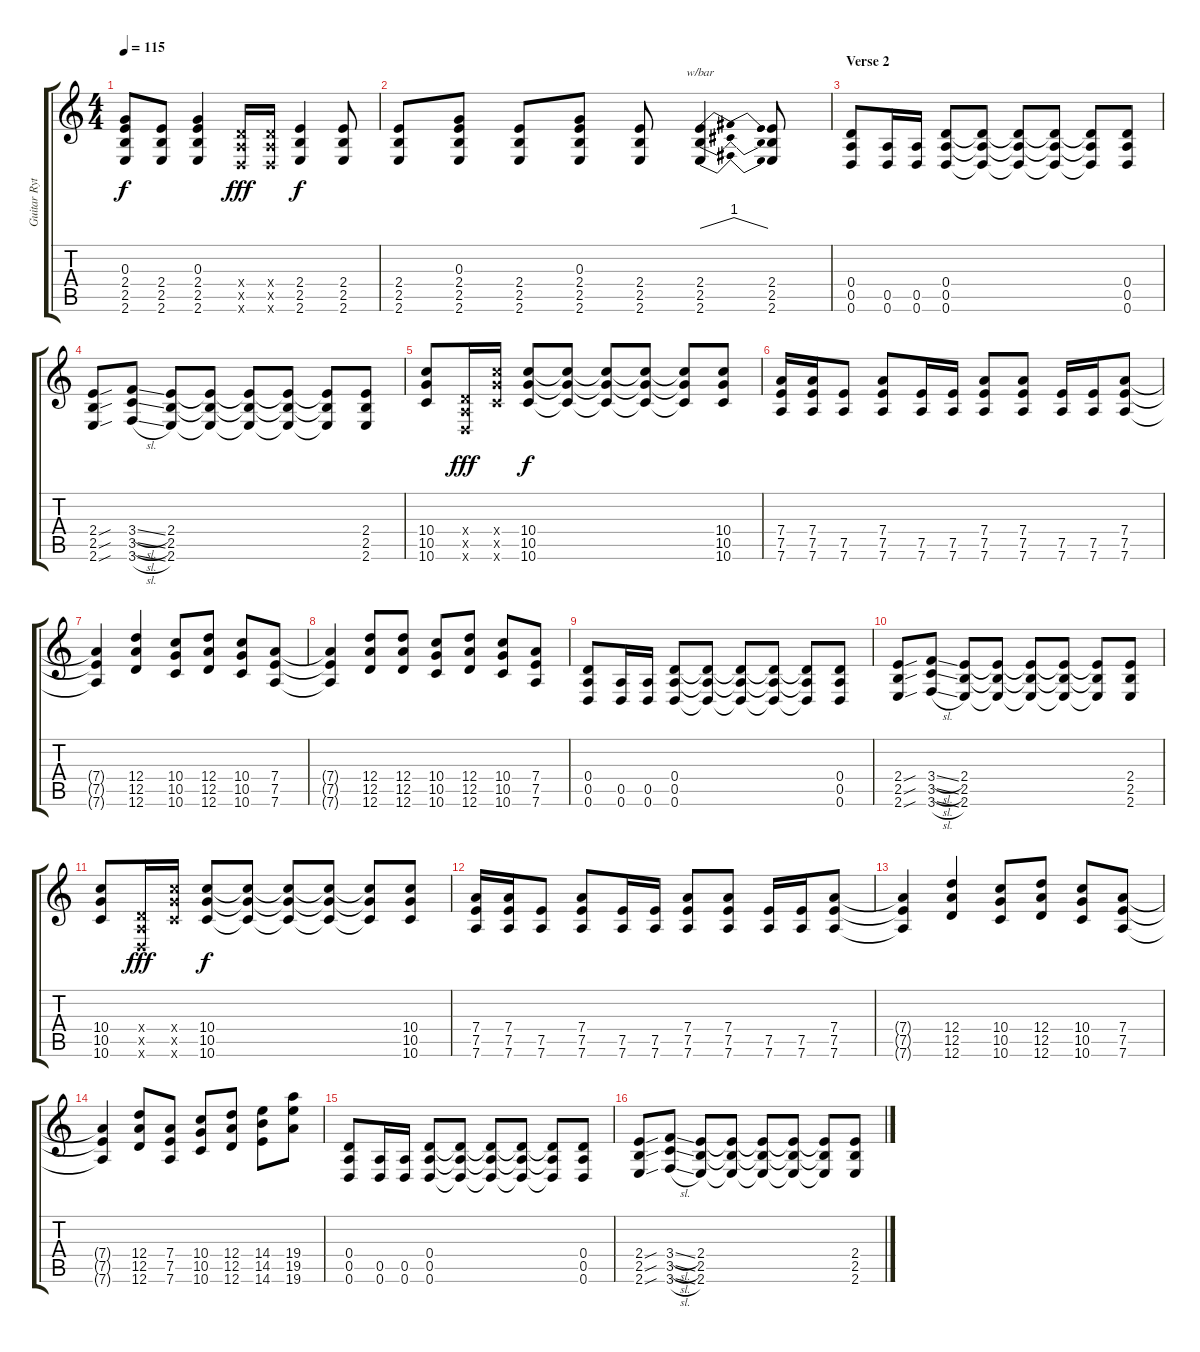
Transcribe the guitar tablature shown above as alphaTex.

\track ("Guitar Rythm" "Guitar Ryt") {instrument distortionguitar}
\staff {score tabs}
\tuning (E4 B3 G3 D3 A2 D2) {hide}
\ts (4 4)
\tempo 115
\clef g2
\ks c
(0.3 2.4 2.5 2.6).8{dy f} (2.4 2.5 2.6).8 (0.3 2.4 2.5 2.6).4 (0.4{x} 0.5{x} 0.6{x}).16{dy fff} (0.4{x} 0.5{x} 0.6{x}).16 (2.4 2.5 2.6).4{dy f} (2.4 2.5 2.6).8 |
(2.4 2.5 2.6).8 (0.3 2.4 2.5 2.6).8 (2.4 2.5 2.6).8 (0.3 2.4 2.5 2.6).8 (2.4 2.5 2.6).8 (2.4 2.5 2.6).4{tbe (dip default 0 0 30 4 60 0)} (2.4 2.5 2.6).8 |
\section ("" "Verse 2")
(0.4 0.5 0.6).8 (0.5 0.6).16 (0.5 0.6).16 (0.4 0.5 0.6).8 (0.4{t} 0.5{t} 0.6{t}).8 (0.4{t} 0.5{t} 0.6{t}).8 (0.4{t} 0.5{t} 0.6{t}).8 (0.4{t} 0.5{t} 0.6{t}).8 (0.4 0.5 0.6).8 |
(2.4{sou} 2.5{sou} 2.6{sou}).8 (3.4{sl} 3.5{sl} 3.6{sl}).8 (2.4 2.5 2.6).8 (2.4{t} 2.5{t} 2.6{t}).8 (2.4{t} 2.5{t} 2.6{t}).8 (2.4{t} 2.5{t} 2.6{t}).8 (2.4{t} 2.5{t} 2.6{t}).8 (2.4 2.5 2.6).8 |
(10.4 10.5 10.6).8 (0.4{x} 0.5{x} 0.6{x}).16{dy fff} (10.4{x} 10.5{x} 10.6{x}).16 (10.4 10.5 10.6).8{dy f} (10.4{t} 10.5{t} 10.6{t}).8 (10.4{t} 10.5{t} 10.6{t}).8 (10.4{t} 10.5{t} 10.6{t}).8 (10.4{t} 10.5{t} 10.6{t}).8 (10.4 10.5 10.6).8 |
(7.4 7.5 7.6).16 (7.4 7.5 7.6).16 (7.5 7.6).8 (7.4 7.5 7.6).8 (7.5 7.6).16 (7.5 7.6).16 (7.4 7.5 7.6).8 (7.4 7.5 7.6).8 (7.5 7.6).16 (7.5 7.6).16 (7.4 7.5 7.6).8 |
(7.4{t} 7.5{t} 7.6{t}).4 (12.4 12.5 12.6).4 (10.4 10.5 10.6).8 (12.4 12.5 12.6).8 (10.4 10.5 10.6).8 (7.4 7.5 7.6).8 |
(7.4{t} 7.5{t} 7.6{t}).4 (12.4 12.5 12.6).8 (12.4 12.5 12.6).8 (10.4 10.5 10.6).8 (12.4 12.5 12.6).8 (10.4 10.5 10.6).8 (7.4 7.5 7.6).8 |
(0.4 0.5 0.6).8 (0.5 0.6).16 (0.5 0.6).16 (0.4 0.5 0.6).8 (0.4{t} 0.5{t} 0.6{t}).8 (0.4{t} 0.5{t} 0.6{t}).8 (0.4{t} 0.5{t} 0.6{t}).8 (0.4{t} 0.5{t} 0.6{t}).8 (0.4 0.5 0.6).8 |
(2.4{sou} 2.5{sou} 2.6{sou}).8 (3.4{sl} 3.5{sl} 3.6{sl}).8 (2.4 2.5 2.6).8 (2.4{t} 2.5{t} 2.6{t}).8 (2.4{t} 2.5{t} 2.6{t}).8 (2.4{t} 2.5{t} 2.6{t}).8 (2.4{t} 2.5{t} 2.6{t}).8 (2.4 2.5 2.6).8 |
(10.4 10.5 10.6).8 (0.4{x} 0.5{x} 0.6{x}).16{dy fff} (10.4{x} 10.5{x} 10.6{x}).16 (10.4 10.5 10.6).8{dy f} (10.4{t} 10.5{t} 10.6{t}).8 (10.4{t} 10.5{t} 10.6{t}).8 (10.4{t} 10.5{t} 10.6{t}).8 (10.4{t} 10.5{t} 10.6{t}).8 (10.4 10.5 10.6).8 |
(7.4 7.5 7.6).16 (7.4 7.5 7.6).16 (7.5 7.6).8 (7.4 7.5 7.6).8 (7.5 7.6).16 (7.5 7.6).16 (7.4 7.5 7.6).8 (7.4 7.5 7.6).8 (7.5 7.6).16 (7.5 7.6).16 (7.4 7.5 7.6).8 |
(7.4{t} 7.5{t} 7.6{t}).4 (12.4 12.5 12.6).4 (10.4 10.5 10.6).8 (12.4 12.5 12.6).8 (10.4 10.5 10.6).8 (7.4 7.5 7.6).8 |
(7.4{t} 7.5{t} 7.6{t}).4 (12.4 12.5 12.6).8 (7.4 7.5 7.6).8 (10.4 10.5 10.6).8 (12.4 12.5 12.6).8 (14.4 14.5 14.6).8 (19.4 19.5 19.6).8 |
(0.4 0.5 0.6).8 (0.5 0.6).16 (0.5 0.6).16 (0.4 0.5 0.6).8 (0.4{t} 0.5{t} 0.6{t}).8 (0.4{t} 0.5{t} 0.6{t}).8 (0.4{t} 0.5{t} 0.6{t}).8 (0.4{t} 0.5{t} 0.6{t}).8 (0.4 0.5 0.6).8 |
(2.4{sou} 2.5{sou} 2.6{sou}).8 (3.4{sl} 3.5{sl} 3.6{sl}).8 (2.4 2.5 2.6).8 (2.4{t} 2.5{t} 2.6{t}).8 (2.4{t} 2.5{t} 2.6{t}).8 (2.4{t} 2.5{t} 2.6{t}).8 (2.4{t} 2.5{t} 2.6{t}).8 (2.4 2.5 2.6).8
